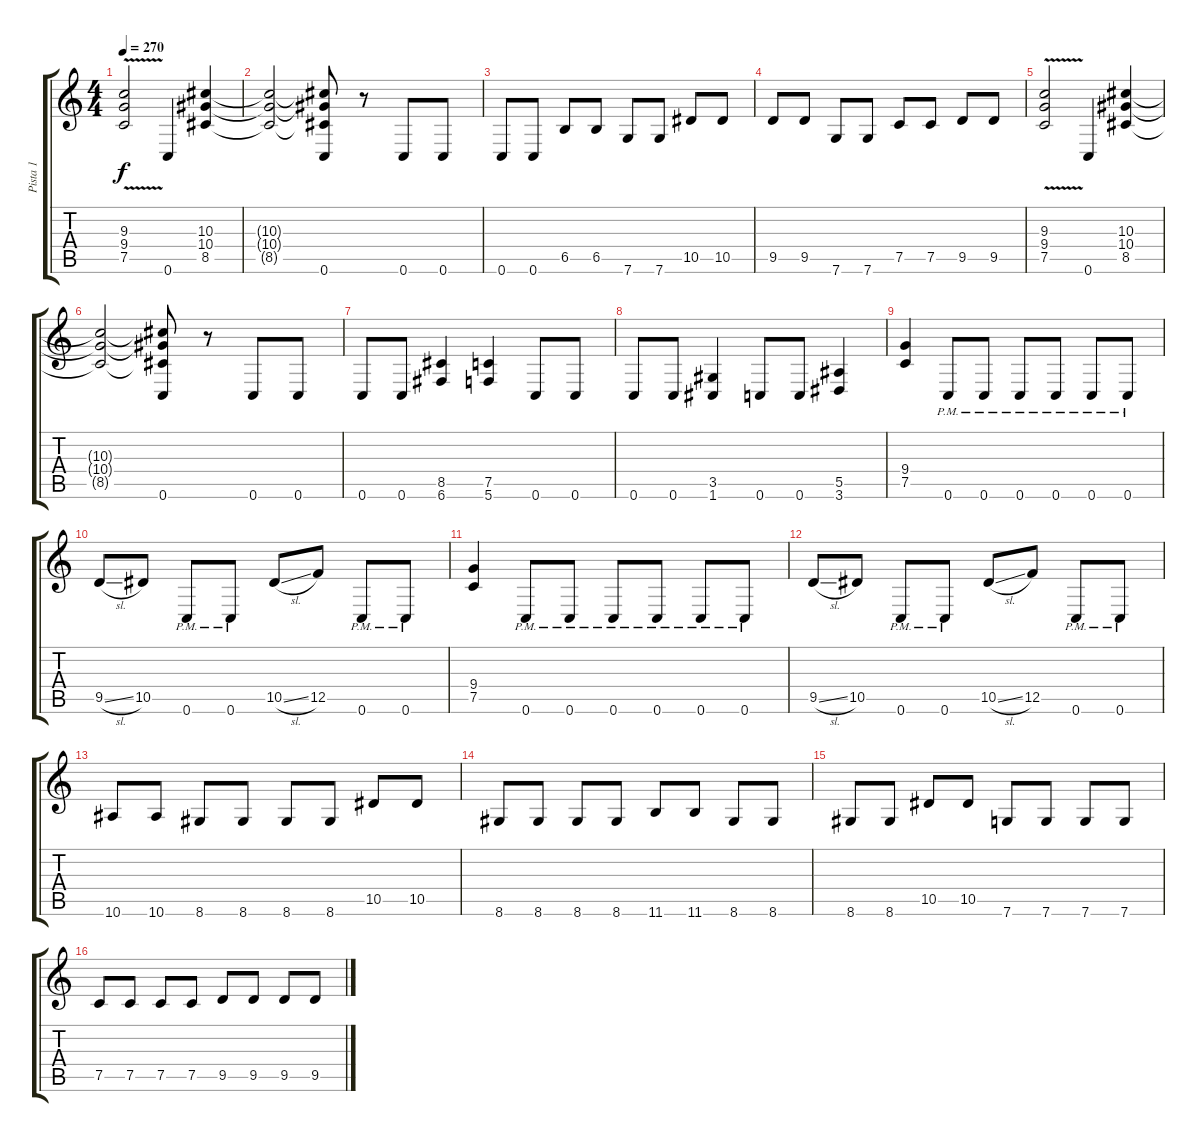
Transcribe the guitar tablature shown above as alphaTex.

\track ("Pista 1" "Pista 1") {instrument distortionguitar}
\staff {score tabs}
\tuning (C4 G3 Eb3 Bb2 F2 C2) {hide}
\ts (4 4)
\tempo 270
\clef g2
\ks c
(9.3{v} 9.4{v} 7.5{v}).2{dy f} 0.6.4 (10.3 10.4 8.5).4 |
(10.3{t} 10.4{t} 8.5{t}).2 (10.3{t} 10.4{t} 8.5{t} 0.6).8 r.8 0.6.8 0.6.8 |
0.6.8 0.6.8 6.5.8 6.5.8 7.6.8 7.6.8 10.5.8 10.5.8 |
9.5.8 9.5.8 7.6.8 7.6.8 7.5.8 7.5.8 9.5.8 9.5.8 |
(9.3{v} 9.4{v} 7.5{v}).2 0.6.4 (10.3 10.4 8.5).4 |
(10.3{t} 10.4{t} 8.5{t}).2 (10.3{t} 10.4{t} 8.5{t} 0.6).8 r.8 0.6.8 0.6.8 |
0.6.8 0.6.8 (8.5 6.6).4 (7.5 5.6).4 0.6.8 0.6.8 |
0.6.8 0.6.8 (3.5 1.6).4 0.6.8 0.6.8 (5.5 3.6).4 |
(9.4 7.5).4 0.6{pm}.8 0.6{pm}.8 0.6{pm}.8 0.6{pm}.8 0.6{pm}.8 0.6{pm}.8 |
9.5{sl}.8 10.5.8 0.6{pm}.8 0.6{pm}.8 10.5{sl}.8 12.5.8 0.6{pm}.8 0.6{pm}.8 |
(9.4 7.5).4 0.6{pm}.8 0.6{pm}.8 0.6{pm}.8 0.6{pm}.8 0.6{pm}.8 0.6{pm}.8 |
9.5{sl}.8 10.5.8 0.6{pm}.8 0.6{pm}.8 10.5{sl}.8 12.5.8 0.6{pm}.8 0.6{pm}.8 |
10.6.8 10.6.8 8.6.8 8.6.8 8.6.8 8.6.8 10.5.8 10.5.8 |
8.6.8 8.6.8 8.6.8 8.6.8 11.6.8 11.6.8 8.6.8 8.6.8 |
8.6.8 8.6.8 10.5.8 10.5.8 7.6.8 7.6.8 7.6.8 7.6.8 |
7.5.8 7.5.8 7.5.8 7.5.8 9.5.8 9.5.8 9.5.8 9.5.8
